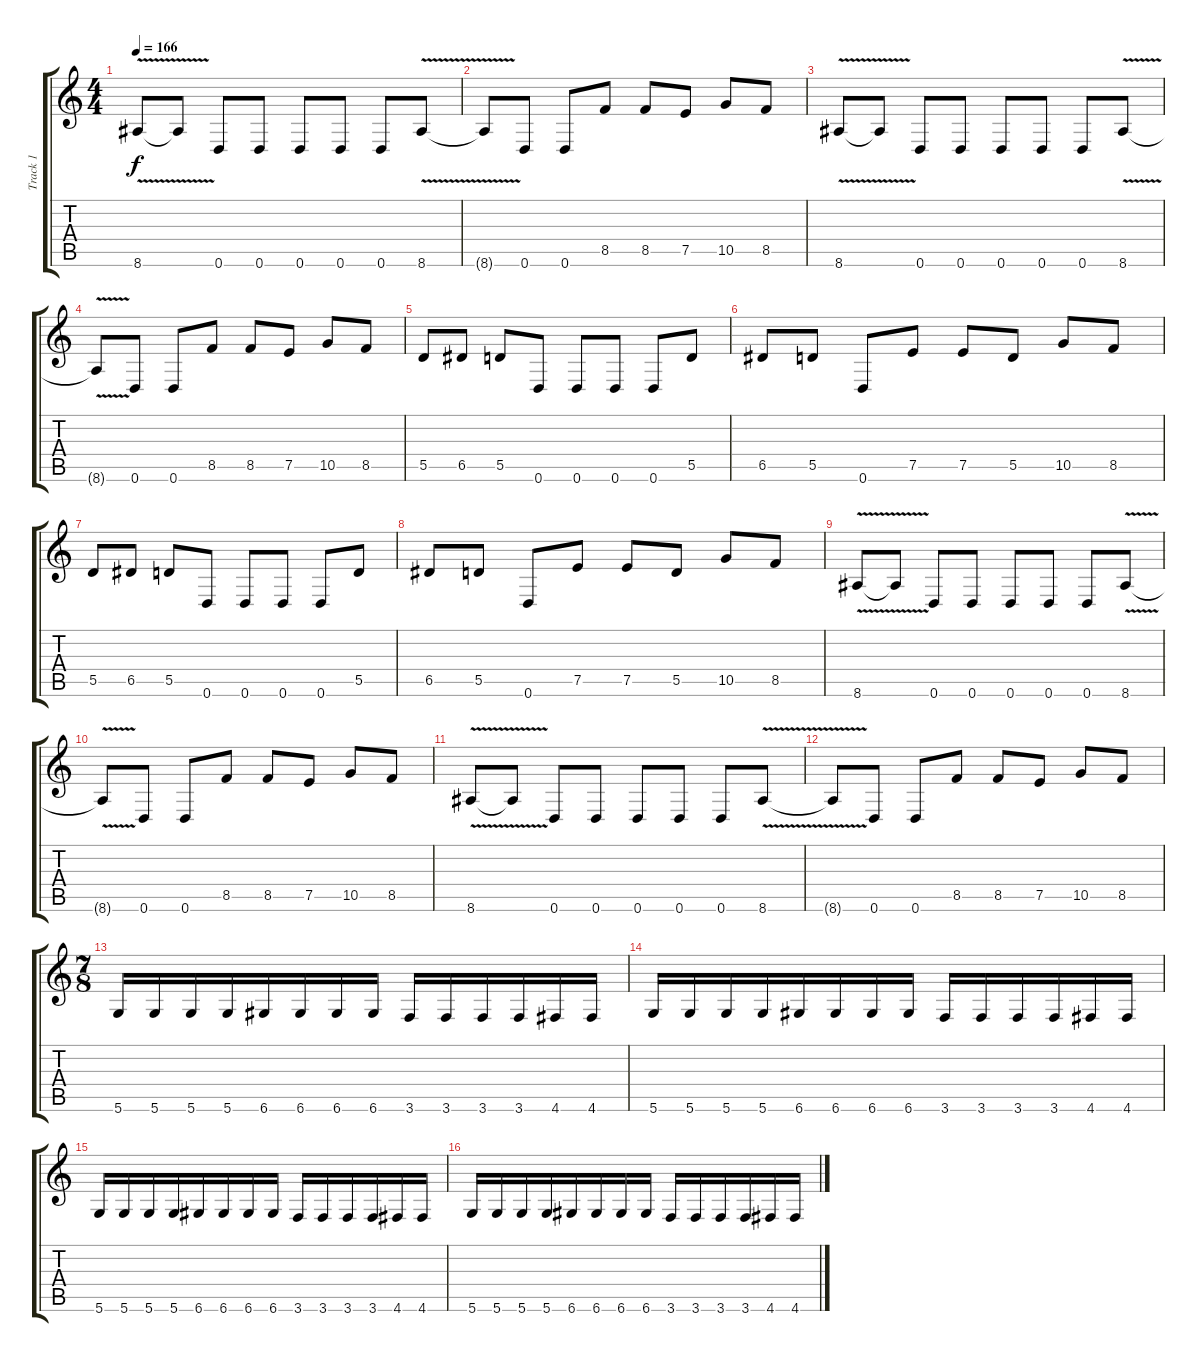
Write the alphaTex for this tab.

\track ("Track 1" "Track 1") {instrument distortionguitar}
\staff {score tabs}
\tuning (E4 B3 G3 D3 A2 D2) {hide}
\ts (4 4)
\tempo 166
\clef g2
\ks c
8.6{v}.8{dy f} 8.6{t}.8 0.6.8 0.6.8 0.6.8 0.6.8 0.6.8 8.6{v}.8 |
8.6{t}.8 0.6.8 0.6.8 8.5.8 8.5.8 7.5.8 10.5.8 8.5.8 |
8.6{v}.8 8.6{t}.8 0.6.8 0.6.8 0.6.8 0.6.8 0.6.8 8.6{v}.8 |
8.6{t}.8 0.6.8 0.6.8 8.5.8 8.5.8 7.5.8 10.5.8 8.5.8 |
5.5.8 6.5.8 5.5.8 0.6.8 0.6.8 0.6.8 0.6.8 5.5.8 |
6.5.8 5.5.8 0.6.8 7.5.8 7.5.8 5.5.8 10.5.8 8.5.8 |
5.5.8 6.5.8 5.5.8 0.6.8 0.6.8 0.6.8 0.6.8 5.5.8 |
6.5.8 5.5.8 0.6.8 7.5.8 7.5.8 5.5.8 10.5.8 8.5.8 |
8.6{v}.8 8.6{t}.8 0.6.8 0.6.8 0.6.8 0.6.8 0.6.8 8.6{v}.8 |
8.6{t}.8 0.6.8 0.6.8 8.5.8 8.5.8 7.5.8 10.5.8 8.5.8 |
8.6{v}.8 8.6{t}.8 0.6.8 0.6.8 0.6.8 0.6.8 0.6.8 8.6{v}.8 |
8.6{t}.8 0.6.8 0.6.8 8.5.8 8.5.8 7.5.8 10.5.8 8.5.8 |
\ts (7 8)
5.6.16 5.6.16 5.6.16 5.6.16 6.6.16 6.6.16 6.6.16 6.6.16 3.6.16 3.6.16 3.6.16 3.6.16 4.6.16 4.6.16 |
5.6.16 5.6.16 5.6.16 5.6.16 6.6.16 6.6.16 6.6.16 6.6.16 3.6.16 3.6.16 3.6.16 3.6.16 4.6.16 4.6.16 |
5.6.16 5.6.16 5.6.16 5.6.16 6.6.16 6.6.16 6.6.16 6.6.16 3.6.16 3.6.16 3.6.16 3.6.16 4.6.16 4.6.16 |
5.6.16 5.6.16 5.6.16 5.6.16 6.6.16 6.6.16 6.6.16 6.6.16 3.6.16 3.6.16 3.6.16 3.6.16 4.6.16 4.6.16
